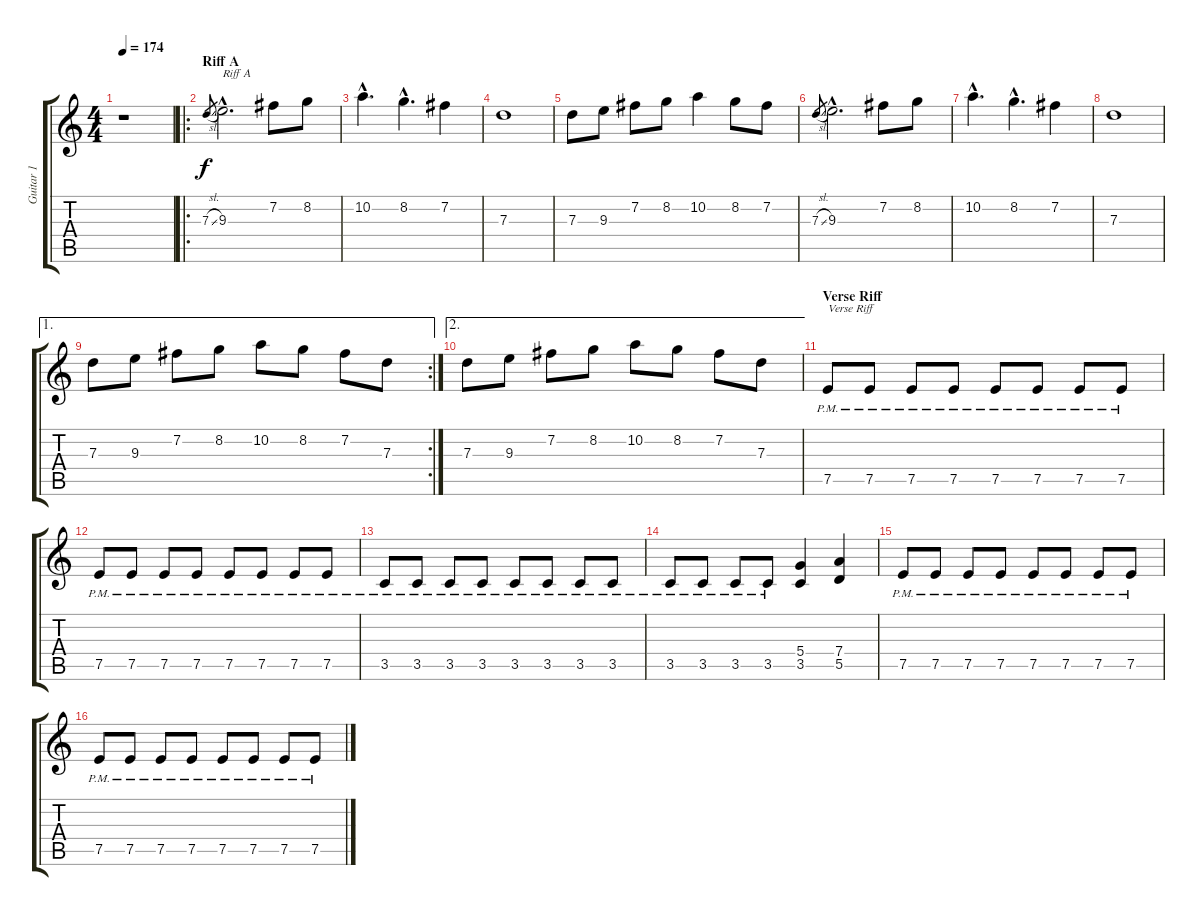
\track ("Guitar 1" "Guitar 1") {instrument distortionguitar}
\staff {score tabs}
\tuning (E4 B3 G3 D3 A2 E2) {hide}
\ts (4 4)
\tempo 174
\clef g2
\ks c
r.1{dy f} |
\ro
\section ("" "Riff A")
7.3{sl}.8{gr} 9.3{hac}.2{d txt "Riff A"} 7.2.8 8.2.8 |
10.2{hac}.4{d} 8.2{hac}.4{d} 7.2.4 |
7.3.1 |
7.3.8 9.3.8 7.2.8 8.2.8 10.2.4 8.2.8 7.2.8 |
7.3{sl}.8{gr} 9.3{hac}.2{d} 7.2.8 8.2.8 |
10.2{hac}.4{d} 8.2{hac}.4{d} 7.2.4 |
7.3.1 |
\ae 1
\rc 2
7.3.8 9.3.8 7.2.8 8.2.8 10.2.8 8.2.8 7.2.8 7.3.8 |
\ae 2
7.3.8 9.3.8 7.2.8 8.2.8 10.2.8 8.2.8 7.2.8 7.3.8 |
\section ("" "Verse Riff")
7.5{pm}.8{txt "Verse Riff"} 7.5{pm}.8 7.5{pm}.8 7.5{pm}.8 7.5{pm}.8 7.5{pm}.8 7.5{pm}.8 7.5{pm}.8 |
7.5{pm}.8 7.5{pm}.8 7.5{pm}.8 7.5{pm}.8 7.5{pm}.8 7.5{pm}.8 7.5{pm}.8 7.5{pm}.8 |
3.5{pm}.8 3.5{pm}.8 3.5{pm}.8 3.5{pm}.8 3.5{pm}.8 3.5{pm}.8 3.5{pm}.8 3.5{pm}.8 |
3.5{pm}.8 3.5{pm}.8 3.5{pm}.8 3.5{pm}.8 (5.4 3.5).4 (7.4 5.5).4 |
7.5{pm}.8 7.5{pm}.8 7.5{pm}.8 7.5{pm}.8 7.5{pm}.8 7.5{pm}.8 7.5{pm}.8 7.5{pm}.8 |
7.5{pm}.8 7.5{pm}.8 7.5{pm}.8 7.5{pm}.8 7.5{pm}.8 7.5{pm}.8 7.5{pm}.8 7.5{pm}.8
